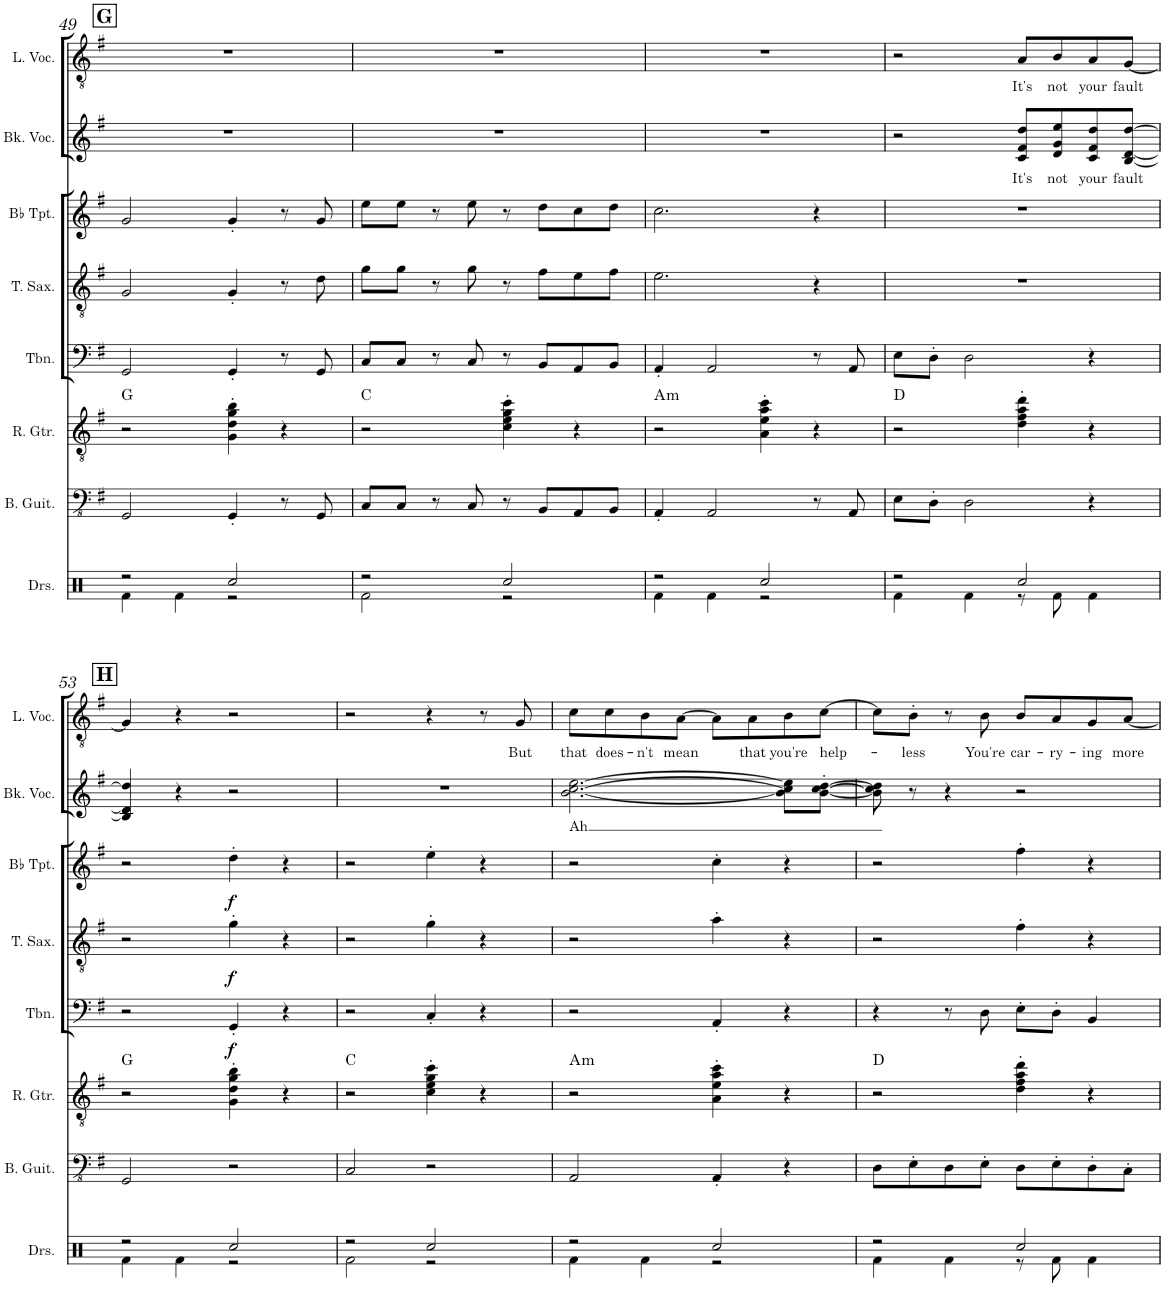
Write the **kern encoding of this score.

**kern	**kern	**kern	**harte	**kern	**dynam	**kern	**dynam	**kern	**dynam	**kern	**text	**kern	**text
*part8	*part7	*part6	*part6	*part5	*part5	*part4	*part4	*part3	*part3	*part2	*part2	*part1	*part1
*staff8	*staff7	*staff6	*	*staff5	*staff5	*staff4	*staff4	*staff3	*staff3	*staff2	*staff2	*staff1	*staff1
*I"Drumset	*I"Bass Guitar	*I"Rhythm Guitar	*	*I"Trombone	*	*I"Tenor Saxophone	*	*I"Bb Trumpet	*	*I"Backing Vocals	*	*I"Lead Vocals	*
*I'Drs.	*I'B. Guit.	*I'R. Gtr.	*	*I'Tbn.	*	*I'T. Sax.	*	*I'Bb Tpt.	*	*I'Bk. Voc.	*	*I'L. Voc.	*
!!LO:PB:g=z
*clefX	*clefFv4	*clefGv2	*	*clefF4	*	*clefGv2	*	*clefG2	*	*clefG2	*	*clefGv2	*
*	*	*	*	*	*	*ITrd8c14	*	*ITrd1c2	*	*	*	*	*
*k[]	*k[f#]	*k[f#]	*	*k[f#]	*	*k[f#]	*	*k[f#]	*	*k[f#]	*	*k[f#]	*
*M4/4	*M4/4	*M4/4	*	*M4/4	*	*M4/4	*	*M4/4	*	*M4/4	*	*M4/4	*
!!LO:REH:place=s1:a:B:cj:fs=14:t=G
=49	=49	=49	=49	=49	=49	=49	=49	=49	=49	=49	=49	=49	=49
*^	*	*	*	*	*	*	*	*	*	*	*	*	*
2r	4Rf\	2GGG/	2r	G:maj	2GG/	.	2G/	.	2g/	.	1r	.	1r	.
.	4Rf\	.	.	.	.	.	.	.	.	.	.	.	.	.
2Rcc/	2r	4GGG'/	4G\' 4d\' 4g\' 4b\'	.	4GG'/	.	4G'/	.	4g'/	.	.	.	.	.
.	.	8r	4r	.	8r	.	8r	.	8r	.	.	.	.	.
.	.	8GGG/	.	.	8GG/	.	8d\	.	8g/	.	.	.	.	.
=50	=50	=50	=50	=50	=50	=50	=50	=50	=50	=50	=50	=50	=50	=50
2r	2Rf\	8CC/L	2r	C:maj	8C/L	.	8g\L	.	8ee\L	.	1r	.	1r	.
.	.	8CC/J	.	.	8C/J	.	8g\J	.	8ee\J	.	.	.	.	.
.	.	8r	.	.	8r	.	8r	.	8r	.	.	.	.	.
.	.	8CC/	.	.	8C/	.	8g\	.	8ee\	.	.	.	.	.
2Rcc/	2r	8r	4c\' 4e\' 4g\' 4cc\'	.	8r	.	8r	.	8r	.	.	.	.	.
.	.	8BBB/L	.	.	8BB/L	.	8f#\L	.	8dd\L	.	.	.	.	.
.	.	8AAA/	4r	.	8AA/	.	8e\	.	8cc\	.	.	.	.	.
.	.	8BBB/J	.	.	8BB/J	.	8f#\J	.	8dd\J	.	.	.	.	.
=51	=51	=51	=51	=51	=51	=51	=51	=51	=51	=51	=51	=51	=51	=51
!	!	!	!	!LO:H:kt=m	!	!	!	!	!	!	!	!	!	!
2r	4Rf\	4AAA'/	2r	A:min	4AA'/	.	2.e\	.	2.cc\	.	1r	.	1r	.
.	4Rf\	2AAA/	.	.	2AA/	.	.	.	.	.	.	.	.	.
2Rcc/	2r	.	4A\' 4e\' 4a\' 4cc\'	.	.	.	.	.	.	.	.	.	.	.
.	.	8r	4r	.	8r	.	4r	.	4r	.	.	.	.	.
.	.	8AAA/	.	.	8AA/	.	.	.	.	.	.	.	.	.
=52	=52	=52	=52	=52	=52	=52	=52	=52	=52	=52	=52	=52	=52	=52
2r	4Rf\	8EE\L	2r	D:maj	8E\L	.	1r	.	1r	.	2r	.	2r	.
.	.	8DD'\J	.	.	8D'\J	.	.	.	.	.	.	.	.	.
.	4Rf\	2DD\	.	.	2D\	.	.	.	.	.	.	.	.	.
!	!	!	!	!	!	!	!	!	!	!	!	!LO:LY:b	!	!LO:LY:b
2Rcc/	8r	.	4d\' 4f#\' 4a\' 4dd\'	.	.	.	.	.	.	.	8c/ 8f#/ 8dd/L	It's	8A/L	It's
!	!	!	!	!	!	!	!	!	!	!	!	!LO:LY:b	!	!LO:LY:b
.	8Rf\	.	.	.	.	.	.	.	.	.	8d/ 8g/ 8ee/	not	8B/	not
!	!	!	!	!	!	!	!	!	!	!	!	!LO:LY:b	!	!LO:LY:b
.	4Rf\	4r	4r	.	4r	.	.	.	.	.	8c/ 8f#/ 8dd/	your	8A/	your
!	!	!	!	!	!	!	!	!	!	!	!	!LO:LY:b	!	!LO:LY:b
.	.	.	.	.	.	.	.	.	.	.	[8B/ [8d/ [8dd/J	fault	[8G/J	fault
!!LO:LB:g=z
!!LO:REH:place=s1:a:B:cj:fs=14:t=H
=53	=53	=53	=53	=53	=53	=53	=53	=53	=53	=53	=53	=53	=53	=53
2r	4Rf\	2GGG/	2r	G:maj	2r	.	2r	.	2r	.	4B/] 4d/] 4dd/]	.	4G/]	.
.	4Rf\	.	.	.	.	.	.	.	.	.	4r	.	4r	.
!	!	!	!	!	!	!LO:DY:b	!	!LO:DY:b	!	!LO:DY:b	!	!	!	!
2Rcc/	2r	2r	4G\' 4d\' 4g\' 4b\'	.	4GG'/	f	4g'\	f	4dd'\	f	2r	.	2r	.
.	.	.	4r	.	4r	.	4r	.	4r	.	.	.	.	.
=54	=54	=54	=54	=54	=54	=54	=54	=54	=54	=54	=54	=54	=54	=54
2r	2Rf\	2CC/	2r	C:maj	2r	.	2r	.	2r	.	1r	.	2r	.
2Rcc/	2r	2r	4c\' 4e\' 4g\' 4cc\'	.	4C'/	.	4g'\	.	4ee'\	.	.	.	4r	.
.	.	.	4r	.	4r	.	4r	.	4r	.	.	.	8r	.
!	!	!	!	!	!	!	!	!	!	!	!	!	!	!LO:LY:b
.	.	.	.	.	.	.	.	.	.	.	.	.	8G/	But
=55	=55	=55	=55	=55	=55	=55	=55	=55	=55	=55	=55	=55	=55	=55
!	!	!	!	!LO:H:kt=m	!	!	!	!	!	!	!	!LO:LY:b	!	!LO:LY:b
2r	4Rf\	2AAA/	2r	A:min	2r	.	2r	.	2r	.	[2.b\ [2.cc\ [2.ee\	-Ah	8c\L	that
!	!	!	!	!	!	!	!	!	!	!	!	!	!	!LO:LY:b
.	.	.	.	.	.	.	.	.	.	.	.	.	8c\	does-
!	!	!	!	!	!	!	!	!	!	!	!	!	!	!LO:LY:b
.	4Rf\	.	.	.	.	.	.	.	.	.	.	.	8B\	-n't
!	!	!	!	!	!	!	!	!	!	!	!	!	!	!LO:LY:b
.	.	.	.	.	.	.	.	.	.	.	.	.	[8A\J	mean
2Rcc/	2r	4AAA'/	4A\' 4e\' 4a\' 4cc\'	.	4AA'/	.	4a'\	.	4cc'\	.	.	.	8A\L]	.
!	!	!	!	!	!	!	!	!	!	!	!	!	!	!LO:LY:b
.	.	.	.	.	.	.	.	.	.	.	.	.	8A\	that
!	!	!	!	!	!	!	!	!	!	!	!	!	!	!LO:LY:b
.	.	4r	4r	.	4r	.	4r	.	4r	.	8b\] 8cc\] 8ee\]L	.	8B\	you're
!	!	!	!	!	!	!	!	!	!	!	!	!	!	!LO:LY:b
.	.	.	.	.	.	.	.	.	.	.	[8b\' [8cc\' [8dd\'J	.	[8c\J	help-
=56	=56	=56	=56	=56	=56	=56	=56	=56	=56	=56	=56	=56	=56	=56
2r	4Rf\	8DD\L	2r	D:maj	4r	.	2r	.	2r	.	8b\] 8cc\] 8dd\]	.	8c\L]	.
!	!	!	!	!	!	!	!	!	!	!	!	!	!	!LO:LY:b
.	.	8EE'\	.	.	.	.	.	.	.	.	8r	.	8B'\J	-less
.	4Rf\	8DD\	.	.	8r	.	.	.	.	.	4r	.	8r	.
!	!	!	!	!	!	!	!	!	!	!	!	!	!	!LO:LY:b
.	.	8EE'\J	.	.	8D\	.	.	.	.	.	.	.	8B\	You're
!	!	!	!	!	!	!	!	!	!	!	!	!	!	!LO:LY:b
2Rcc/	8r	8DD\L	4d\' 4f#\' 4a\' 4dd\'	.	8E'\L	.	4f#'\	.	4ff#'\	.	2r	.	8B/L	car-
!	!	!	!	!	!	!	!	!	!	!	!	!	!	!LO:LY:b
.	8Rf\	8EE'\	.	.	8D'\J	.	.	.	.	.	.	.	8A/	-ry-
!	!	!	!	!	!	!	!	!	!	!	!	!	!	!LO:LY:b
.	4Rf\	8DD'\	4r	.	4BB/	.	4r	.	4r	.	.	.	8G/	-ing
!	!	!	!	!	!	!	!	!	!	!	!	!	!	!LO:LY:b
.	.	8CC'\J	.	.	.	.	.	.	.	.	.	.	[8A/J	more
*v	*v	*	*	*	*	*	*	*	*	*	*	*	*	*
=	=	=	=	=	=	=	=	=	=	=	=	=	=
*-	*-	*-	*-	*-	*-	*-	*-	*-	*-	*-	*-	*-	*-
